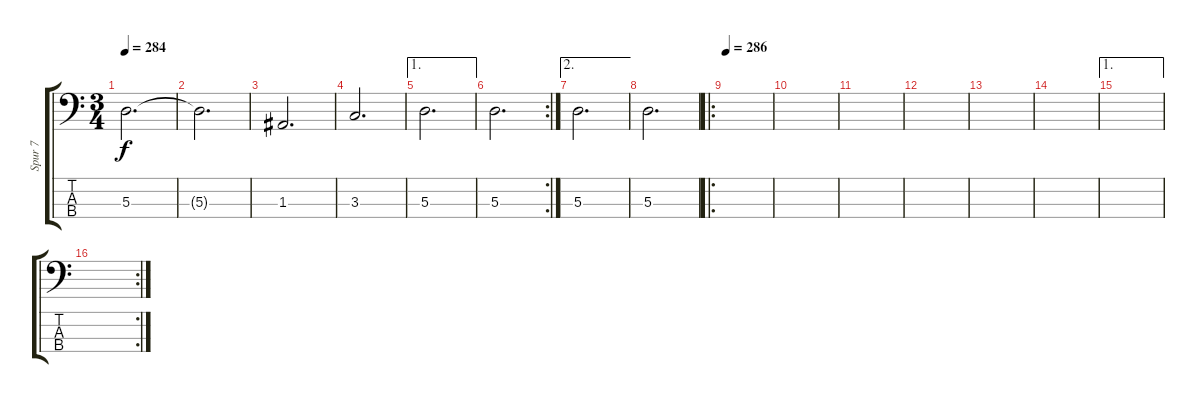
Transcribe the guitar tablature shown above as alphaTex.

\track ("Spur 7" "Spur 7") {instrument electricbassfinger}
\staff {score tabs}
\tuning (G2 D2 A1 E1) {hide}
\ts (3 4)
\tempo 284
\clef f4
\ks c
5.3.2{d dy f} |
5.3{t}.2{d} |
1.3.2{d} |
3.3.2{d} |
\ae 1
5.3.2{d} |
\rc 2
5.3.2{d} |
\ae 2
5.3.2{d} |
5.3.2{d} |
\ro
\tempo 286
|
|
|
|
|
|
\ae 1
|
\rc 2
